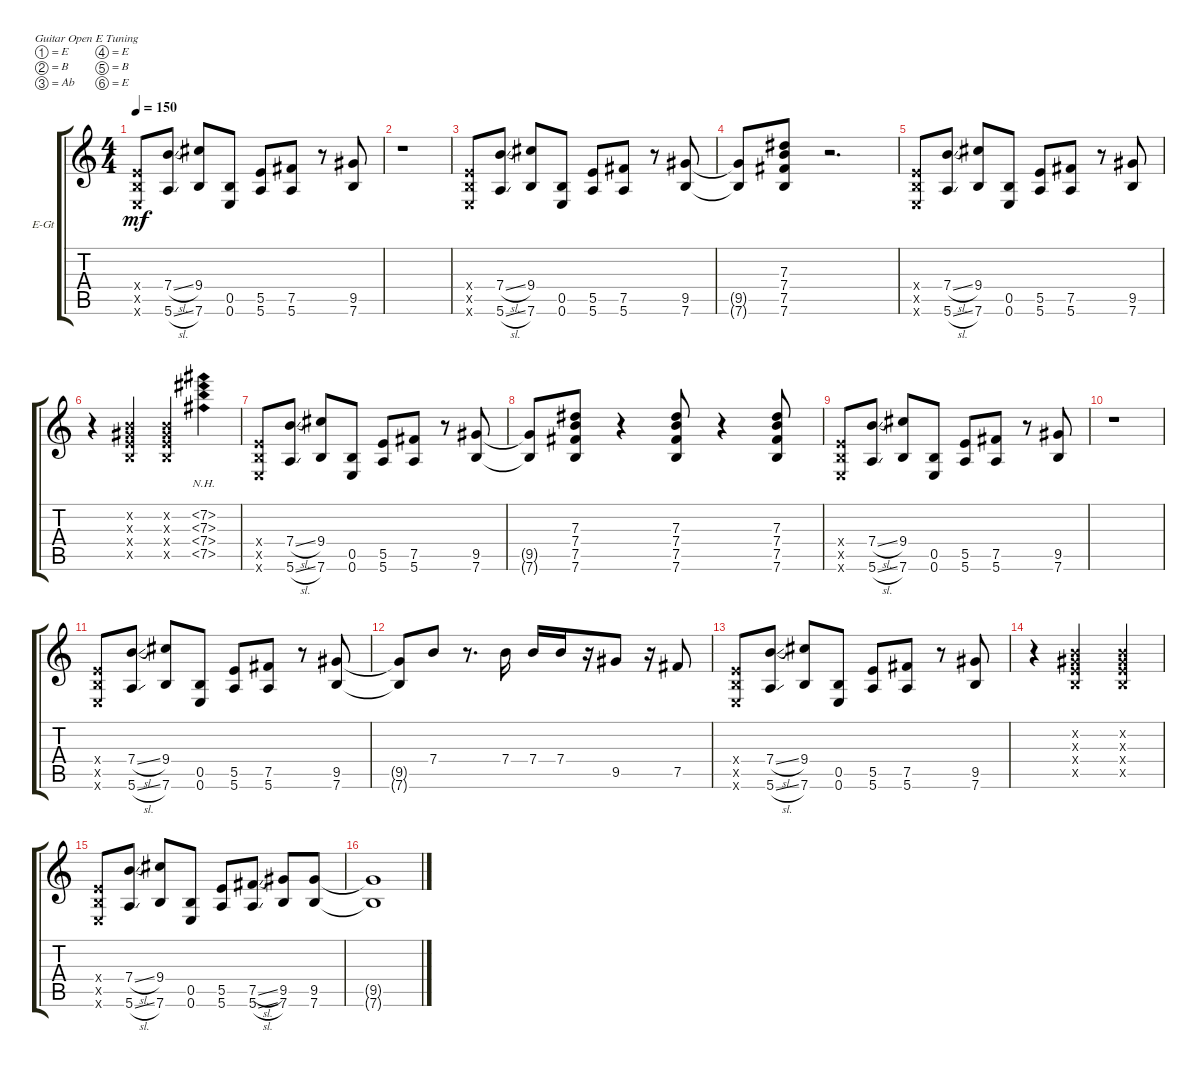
\defaultSystemsLayout 4
\bracketExtendMode groupsimilarinstruments
\firstSystemTrackNameOrientation horizontal
\otherSystemsTrackNameOrientation horizontal
\track ("Electric Guitar" "E-Gt") {instrument electricguitarclean}
\staff {score tabs}
\tuning (E4 B3 Ab3 E3 B2 E2)
\ts (4 4)
\tempo 150
\clef g2
\ks c
(0.4{x} 0.5{x} 0.6{x}).8{dy mf instrument electricguitarclean} (5.6{sl} 7.4{sl}).8 (9.4 7.6).8 (0.6 0.5).8 (5.6 5.5).8 (5.6 7.5).8 r.8 (7.6 9.5).8 |
r.1 |
(0.4{x} 0.5{x} 0.6{x}).8 (5.6{sl} 7.4{sl}).8 (9.4 7.6).8 (0.6 0.5).8 (5.6 5.5).8 (5.6 7.5).8 r.8 (7.6 9.5).8 |
(7.6{t} 9.5{t}).8 (7.6 7.5 7.4 7.3).8 r.2{d} |
(0.4{x} 0.5{x} 0.6{x}).8 (5.6{sl} 7.4{sl}).8 (9.4 7.6).8 (0.6 0.5).8 (5.6 5.5).8 (5.6 7.5).8 r.8 (7.6 9.5).8 |
r.4 (0.5{x} 0.4{x} 0.3{x} 0.2{x}).4 (0.4{x} 0.5{x} 0.2{x} 0.3{x}).4 (7.5{nh} 7.4{nh} 7.3{nh} 7.2{nh}).4 |
(0.4{x} 0.5{x} 0.6{x}).8 (5.6{sl} 7.4{sl}).8 (9.4 7.6).8 (0.6 0.5).8 (5.6 5.5).8 (5.6 7.5).8 r.8 (7.6 9.5).8 |
(7.6{t} 9.5{t}).8 (7.6 7.5 7.4 7.3).8 r.4 (7.3 7.4 7.5 7.6).8 r.4 (7.6 7.5 7.4 7.3).8 |
(0.4{x} 0.5{x} 0.6{x}).8 (5.6{sl} 7.4{sl}).8 (9.4 7.6).8 (0.6 0.5).8 (5.6 5.5).8 (5.6 7.5).8 r.8 (7.6 9.5).8 |
r.1 |
(0.4{x} 0.5{x} 0.6{x}).8 (5.6{sl} 7.4{sl}).8 (9.4 7.6).8 (0.6 0.5).8 (5.6 5.5).8 (5.6 7.5).8 r.8 (7.6 9.5).8 |
(7.6{t} 9.5{t}).8 7.4.8 r.8{d} 7.4.16 7.4.16 7.4.16 r.16 9.5.8 r.16 7.5.8 |
(0.4{x} 0.5{x} 0.6{x}).8 (5.6{sl} 7.4{sl}).8 (9.4 7.6).8 (0.6 0.5).8 (5.6 5.5).8 (5.6 7.5).8 r.8 (7.6 9.5).8 |
r.4 (0.5{x} 0.4{x} 0.3{x} 0.2{x}).2 (0.5{x} 0.4{x} 0.3{x} 0.2{x}).4 |
(0.4{x} 0.5{x} 0.6{x}).8 (5.6{sl} 7.4{sl}).8 (9.4 7.6).8 (0.6 0.5).8 (5.6 5.5).8 (5.6{sl} 7.5{sl}).8 (7.6 9.5).8 (7.6 9.5).8 |
(7.6{t} 9.5{t}).1
